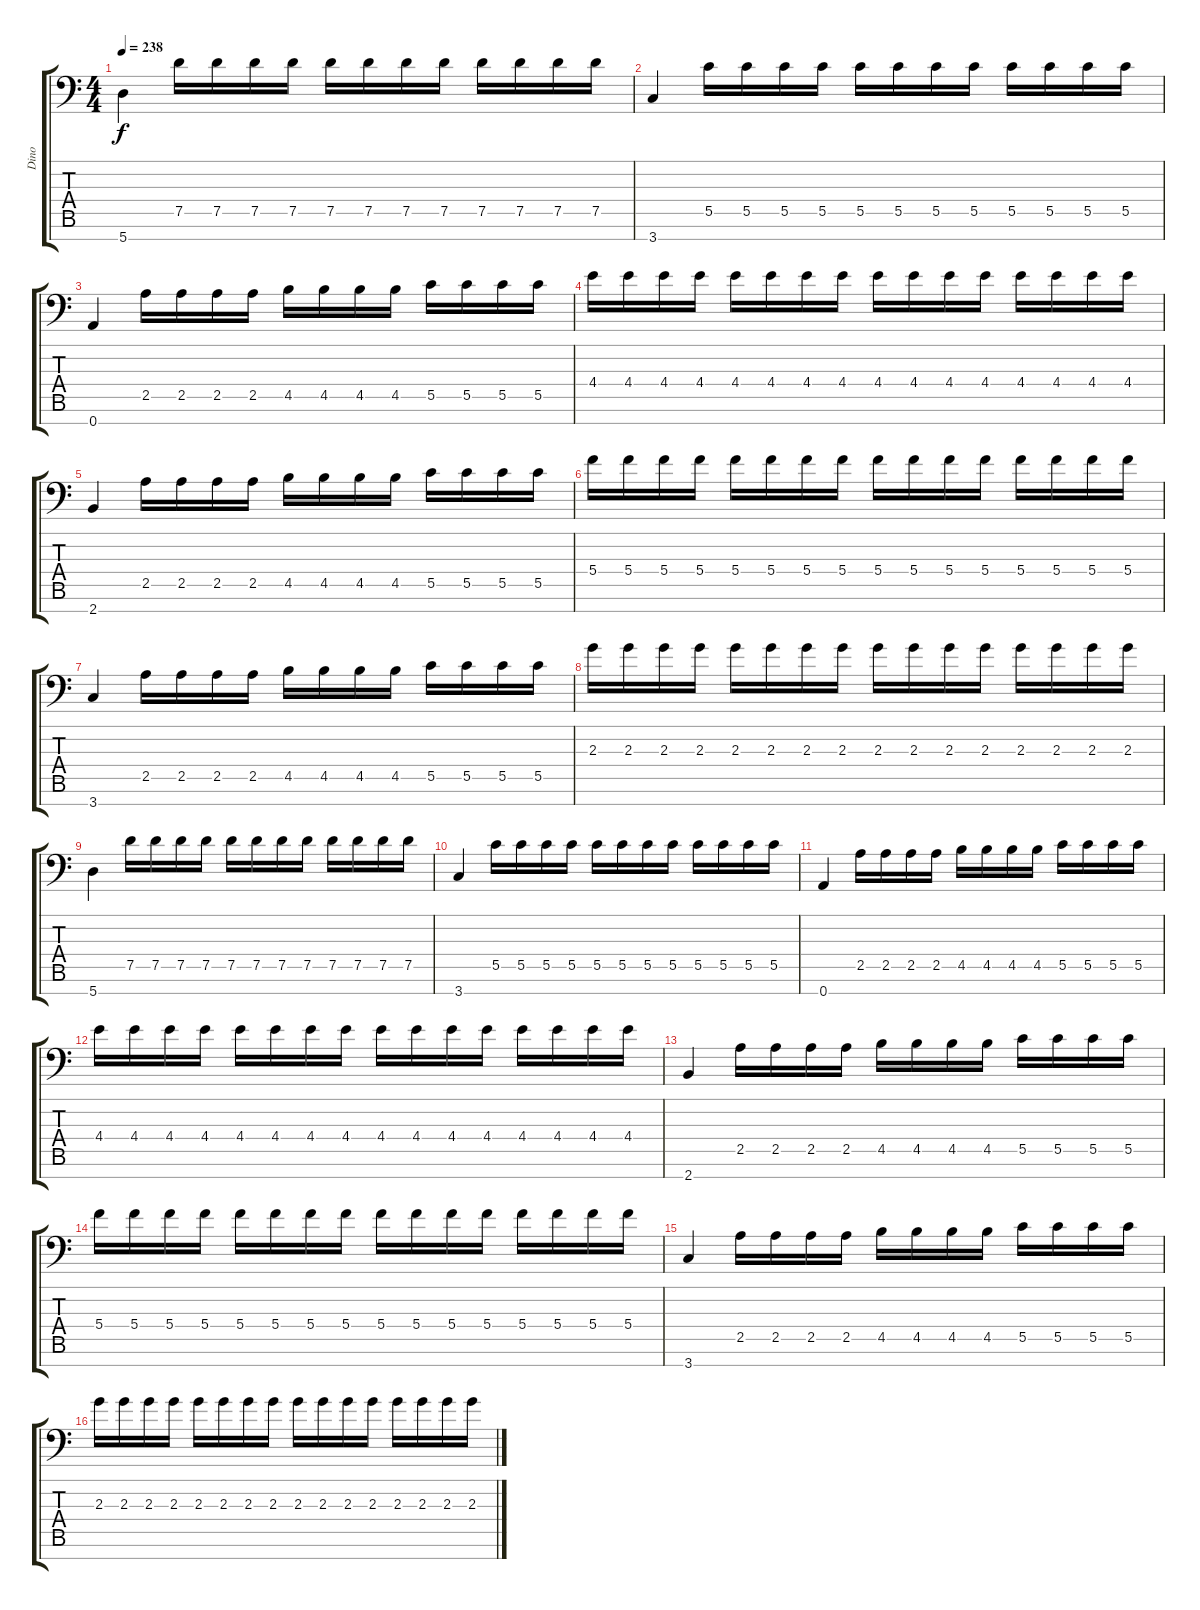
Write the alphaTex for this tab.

\track ("Dino" "Dino") {instrument distortionguitar}
\staff {score tabs}
\tuning (D4 A3 F3 C3 G2 D2 A1) {hide}
\ts (4 4)
\tempo 238
\clef f4
\ks c
5.7.4{dy f} 7.5.16 7.5.16 7.5.16 7.5.16 7.5.16 7.5.16 7.5.16 7.5.16 7.5.16 7.5.16 7.5.16 7.5.16 |
3.7.4 5.5.16 5.5.16 5.5.16 5.5.16 5.5.16 5.5.16 5.5.16 5.5.16 5.5.16 5.5.16 5.5.16 5.5.16 |
0.7.4 2.5.16 2.5.16 2.5.16 2.5.16 4.5.16 4.5.16 4.5.16 4.5.16 5.5.16 5.5.16 5.5.16 5.5.16 |
4.4.16 4.4.16 4.4.16 4.4.16 4.4.16 4.4.16 4.4.16 4.4.16 4.4.16 4.4.16 4.4.16 4.4.16 4.4.16 4.4.16 4.4.16 4.4.16 |
2.7.4 2.5.16 2.5.16 2.5.16 2.5.16 4.5.16 4.5.16 4.5.16 4.5.16 5.5.16 5.5.16 5.5.16 5.5.16 |
5.4.16 5.4.16 5.4.16 5.4.16 5.4.16 5.4.16 5.4.16 5.4.16 5.4.16 5.4.16 5.4.16 5.4.16 5.4.16 5.4.16 5.4.16 5.4.16 |
3.7.4 2.5.16 2.5.16 2.5.16 2.5.16 4.5.16 4.5.16 4.5.16 4.5.16 5.5.16 5.5.16 5.5.16 5.5.16 |
2.3.16 2.3.16 2.3.16 2.3.16 2.3.16 2.3.16 2.3.16 2.3.16 2.3.16 2.3.16 2.3.16 2.3.16 2.3.16 2.3.16 2.3.16 2.3.16 |
5.7.4 7.5.16 7.5.16 7.5.16 7.5.16 7.5.16 7.5.16 7.5.16 7.5.16 7.5.16 7.5.16 7.5.16 7.5.16 |
3.7.4 5.5.16 5.5.16 5.5.16 5.5.16 5.5.16 5.5.16 5.5.16 5.5.16 5.5.16 5.5.16 5.5.16 5.5.16 |
0.7.4 2.5.16 2.5.16 2.5.16 2.5.16 4.5.16 4.5.16 4.5.16 4.5.16 5.5.16 5.5.16 5.5.16 5.5.16 |
4.4.16 4.4.16 4.4.16 4.4.16 4.4.16 4.4.16 4.4.16 4.4.16 4.4.16 4.4.16 4.4.16 4.4.16 4.4.16 4.4.16 4.4.16 4.4.16 |
2.7.4 2.5.16 2.5.16 2.5.16 2.5.16 4.5.16 4.5.16 4.5.16 4.5.16 5.5.16 5.5.16 5.5.16 5.5.16 |
5.4.16 5.4.16 5.4.16 5.4.16 5.4.16 5.4.16 5.4.16 5.4.16 5.4.16 5.4.16 5.4.16 5.4.16 5.4.16 5.4.16 5.4.16 5.4.16 |
3.7.4 2.5.16 2.5.16 2.5.16 2.5.16 4.5.16 4.5.16 4.5.16 4.5.16 5.5.16 5.5.16 5.5.16 5.5.16 |
2.3.16 2.3.16 2.3.16 2.3.16 2.3.16 2.3.16 2.3.16 2.3.16 2.3.16 2.3.16 2.3.16 2.3.16 2.3.16 2.3.16 2.3.16 2.3.16
